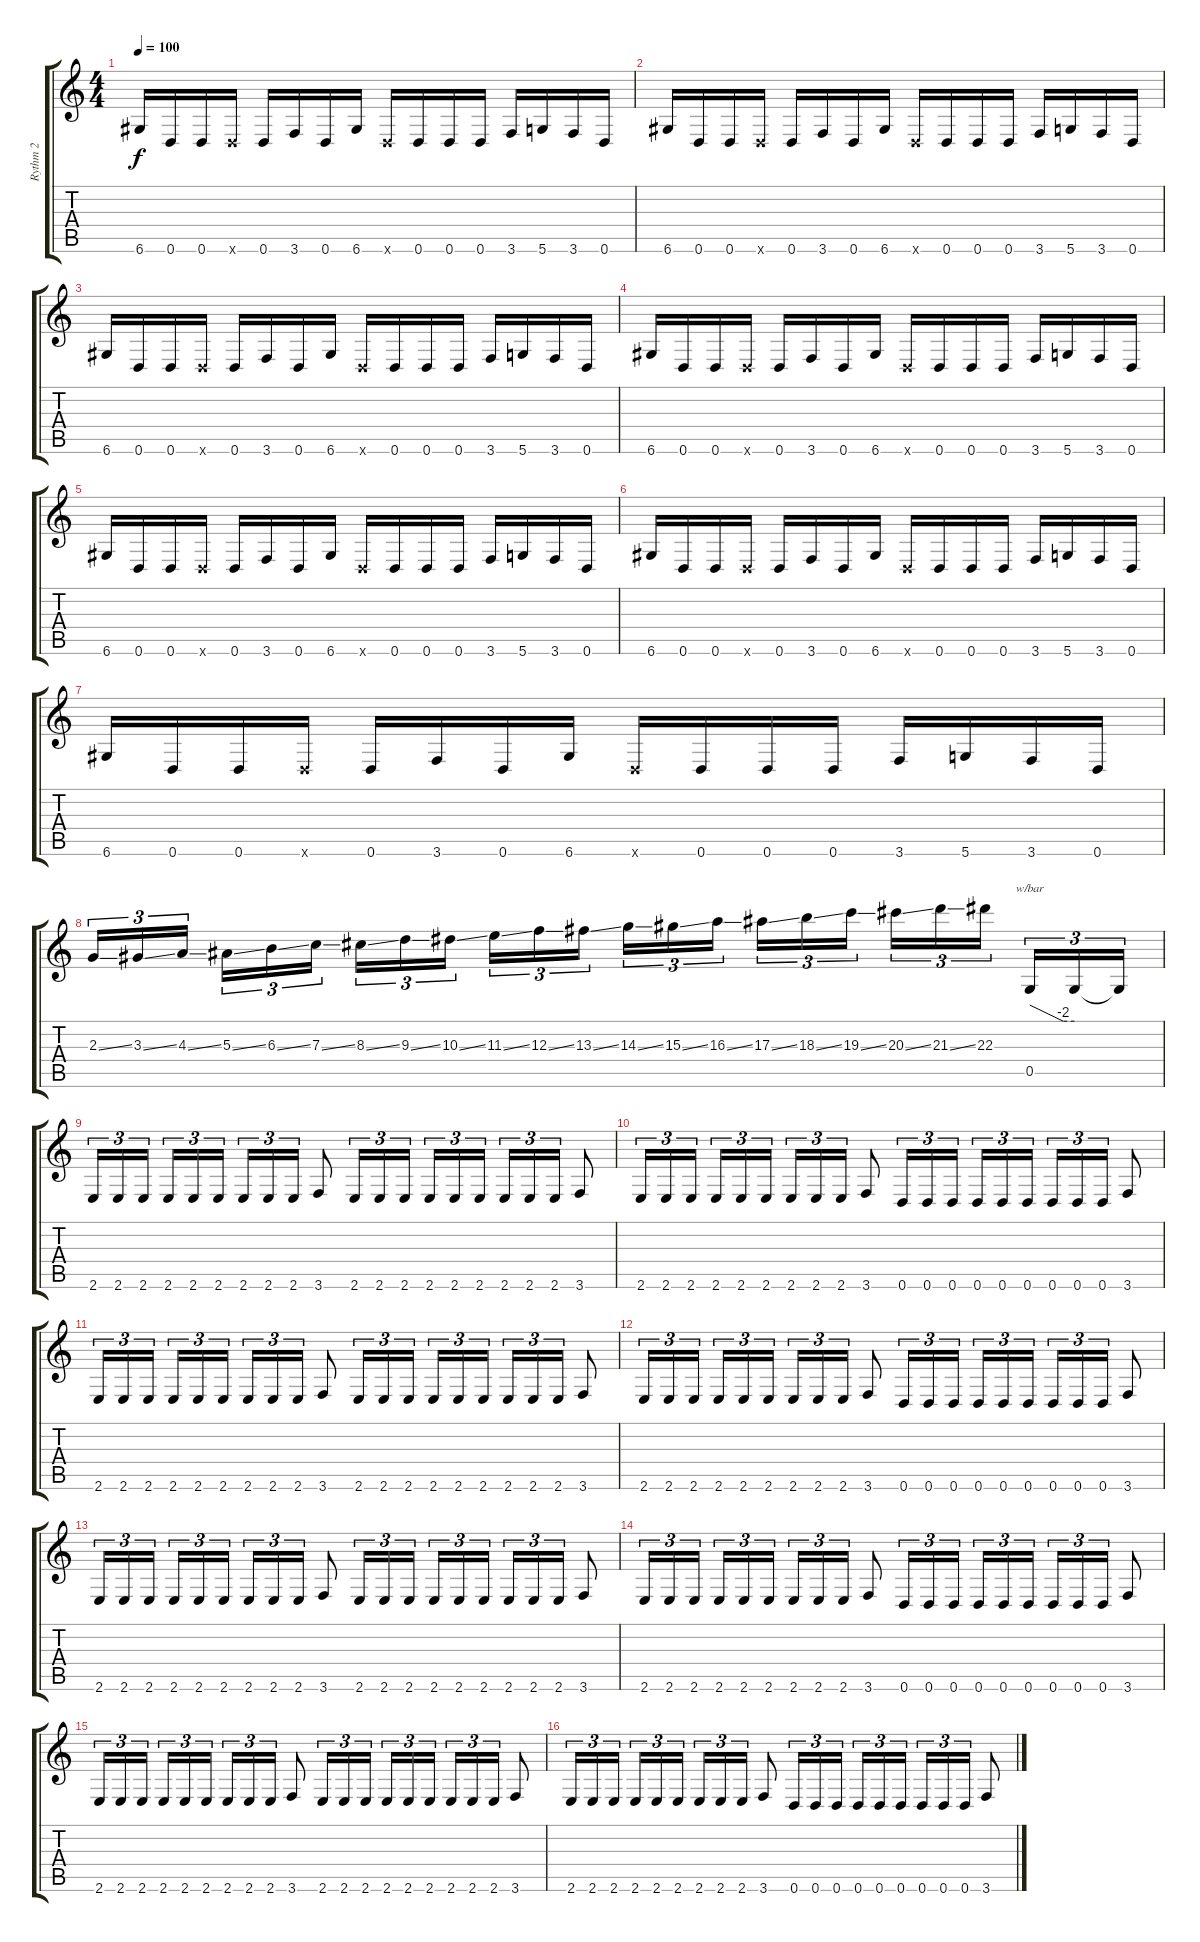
\track ("Rythm 2" "Rythm 2") {instrument distortionguitar}
\staff {score tabs}
\tuning (D4 A3 F3 C3 G2 D2) {hide}
\ts (4 4)
\tempo 100
\clef g2
\ks c
6.6.16{dy f} 0.6.16 0.6.16 0.6{x}.16 0.6.16 3.6.16 0.6.16 6.6.16 0.6{x}.16 0.6.16 0.6.16 0.6.16 3.6.16 5.6.16 3.6.16 0.6.16 |
6.6.16 0.6.16 0.6.16 0.6{x}.16 0.6.16 3.6.16 0.6.16 6.6.16 0.6{x}.16 0.6.16 0.6.16 0.6.16 3.6.16 5.6.16 3.6.16 0.6.16 |
6.6.16 0.6.16 0.6.16 0.6{x}.16 0.6.16 3.6.16 0.6.16 6.6.16 0.6{x}.16 0.6.16 0.6.16 0.6.16 3.6.16 5.6.16 3.6.16 0.6.16 |
6.6.16 0.6.16 0.6.16 0.6{x}.16 0.6.16 3.6.16 0.6.16 6.6.16 0.6{x}.16 0.6.16 0.6.16 0.6.16 3.6.16 5.6.16 3.6.16 0.6.16 |
6.6.16 0.6.16 0.6.16 0.6{x}.16 0.6.16 3.6.16 0.6.16 6.6.16 0.6{x}.16 0.6.16 0.6.16 0.6.16 3.6.16 5.6.16 3.6.16 0.6.16 |
6.6.16 0.6.16 0.6.16 0.6{x}.16 0.6.16 3.6.16 0.6.16 6.6.16 0.6{x}.16 0.6.16 0.6.16 0.6.16 3.6.16 5.6.16 3.6.16 0.6.16 |
6.6.16 0.6.16 0.6.16 0.6{x}.16 0.6.16 3.6.16 0.6.16 6.6.16 0.6{x}.16 0.6.16 0.6.16 0.6.16 3.6.16 5.6.16 3.6.16 0.6.16 |
2.3{ss}.16{tu (3 2) instrument guitarfretnoise} 3.3{ss}.16{tu (3 2)} 4.3{ss}.16{tu (3 2)} 5.3{ss}.16{tu (3 2)} 6.3{ss}.16{tu (3 2)} 7.3{ss}.16{tu (3 2)} 8.3{ss}.16{tu (3 2)} 9.3{ss}.16{tu (3 2)} 10.3{ss}.16{tu (3 2)} 11.3{ss}.16{tu (3 2)} 12.3{ss}.16{tu (3 2)} 13.3{ss}.16{tu (3 2)} 14.3{ss}.16{tu (3 2)} 15.3{ss}.16{tu (3 2)} 16.3{ss}.16{tu (3 2)} 17.3{ss}.16{tu (3 2)} 18.3{ss}.16{tu (3 2)} 19.3{ss}.16{tu (3 2)} 20.3{ss}.16{tu (3 2)} 21.3{ss}.16{tu (3 2)} 22.3.16{tu (3 2)} 0.5.16{tu (3 2) tbe (custom default 0 0 45 -8 60 -8) instrument distortionguitar} 0.5{t}.16{tu (3 2)} 0.5{t}.16{tu (3 2)} |
2.6.16{tu (3 2)} 2.6.16{tu (3 2)} 2.6.16{tu (3 2)} 2.6.16{tu (3 2)} 2.6.16{tu (3 2)} 2.6.16{tu (3 2)} 2.6.16{tu (3 2)} 2.6.16{tu (3 2)} 2.6.16{tu (3 2)} 3.6.8 2.6.16{tu (3 2)} 2.6.16{tu (3 2)} 2.6.16{tu (3 2)} 2.6.16{tu (3 2)} 2.6.16{tu (3 2)} 2.6.16{tu (3 2)} 2.6.16{tu (3 2)} 2.6.16{tu (3 2)} 2.6.16{tu (3 2)} 3.6.8 |
2.6.16{tu (3 2)} 2.6.16{tu (3 2)} 2.6.16{tu (3 2)} 2.6.16{tu (3 2)} 2.6.16{tu (3 2)} 2.6.16{tu (3 2)} 2.6.16{tu (3 2)} 2.6.16{tu (3 2)} 2.6.16{tu (3 2)} 3.6.8 0.6.16{tu (3 2)} 0.6.16{tu (3 2)} 0.6.16{tu (3 2)} 0.6.16{tu (3 2)} 0.6.16{tu (3 2)} 0.6.16{tu (3 2)} 0.6.16{tu (3 2)} 0.6.16{tu (3 2)} 0.6.16{tu (3 2)} 3.6.8 |
2.6.16{tu (3 2)} 2.6.16{tu (3 2)} 2.6.16{tu (3 2)} 2.6.16{tu (3 2)} 2.6.16{tu (3 2)} 2.6.16{tu (3 2)} 2.6.16{tu (3 2)} 2.6.16{tu (3 2)} 2.6.16{tu (3 2)} 3.6.8 2.6.16{tu (3 2)} 2.6.16{tu (3 2)} 2.6.16{tu (3 2)} 2.6.16{tu (3 2)} 2.6.16{tu (3 2)} 2.6.16{tu (3 2)} 2.6.16{tu (3 2)} 2.6.16{tu (3 2)} 2.6.16{tu (3 2)} 3.6.8 |
2.6.16{tu (3 2)} 2.6.16{tu (3 2)} 2.6.16{tu (3 2)} 2.6.16{tu (3 2)} 2.6.16{tu (3 2)} 2.6.16{tu (3 2)} 2.6.16{tu (3 2)} 2.6.16{tu (3 2)} 2.6.16{tu (3 2)} 3.6.8 0.6.16{tu (3 2)} 0.6.16{tu (3 2)} 0.6.16{tu (3 2)} 0.6.16{tu (3 2)} 0.6.16{tu (3 2)} 0.6.16{tu (3 2)} 0.6.16{tu (3 2)} 0.6.16{tu (3 2)} 0.6.16{tu (3 2)} 3.6.8 |
2.6.16{tu (3 2)} 2.6.16{tu (3 2)} 2.6.16{tu (3 2)} 2.6.16{tu (3 2)} 2.6.16{tu (3 2)} 2.6.16{tu (3 2)} 2.6.16{tu (3 2)} 2.6.16{tu (3 2)} 2.6.16{tu (3 2)} 3.6.8 2.6.16{tu (3 2)} 2.6.16{tu (3 2)} 2.6.16{tu (3 2)} 2.6.16{tu (3 2)} 2.6.16{tu (3 2)} 2.6.16{tu (3 2)} 2.6.16{tu (3 2)} 2.6.16{tu (3 2)} 2.6.16{tu (3 2)} 3.6.8 |
2.6.16{tu (3 2)} 2.6.16{tu (3 2)} 2.6.16{tu (3 2)} 2.6.16{tu (3 2)} 2.6.16{tu (3 2)} 2.6.16{tu (3 2)} 2.6.16{tu (3 2)} 2.6.16{tu (3 2)} 2.6.16{tu (3 2)} 3.6.8 0.6.16{tu (3 2)} 0.6.16{tu (3 2)} 0.6.16{tu (3 2)} 0.6.16{tu (3 2)} 0.6.16{tu (3 2)} 0.6.16{tu (3 2)} 0.6.16{tu (3 2)} 0.6.16{tu (3 2)} 0.6.16{tu (3 2)} 3.6.8 |
2.6.16{tu (3 2)} 2.6.16{tu (3 2)} 2.6.16{tu (3 2)} 2.6.16{tu (3 2)} 2.6.16{tu (3 2)} 2.6.16{tu (3 2)} 2.6.16{tu (3 2)} 2.6.16{tu (3 2)} 2.6.16{tu (3 2)} 3.6.8 2.6.16{tu (3 2)} 2.6.16{tu (3 2)} 2.6.16{tu (3 2)} 2.6.16{tu (3 2)} 2.6.16{tu (3 2)} 2.6.16{tu (3 2)} 2.6.16{tu (3 2)} 2.6.16{tu (3 2)} 2.6.16{tu (3 2)} 3.6.8 |
2.6.16{tu (3 2)} 2.6.16{tu (3 2)} 2.6.16{tu (3 2)} 2.6.16{tu (3 2)} 2.6.16{tu (3 2)} 2.6.16{tu (3 2)} 2.6.16{tu (3 2)} 2.6.16{tu (3 2)} 2.6.16{tu (3 2)} 3.6.8 0.6.16{tu (3 2)} 0.6.16{tu (3 2)} 0.6.16{tu (3 2)} 0.6.16{tu (3 2)} 0.6.16{tu (3 2)} 0.6.16{tu (3 2)} 0.6.16{tu (3 2)} 0.6.16{tu (3 2)} 0.6.16{tu (3 2)} 3.6.8
